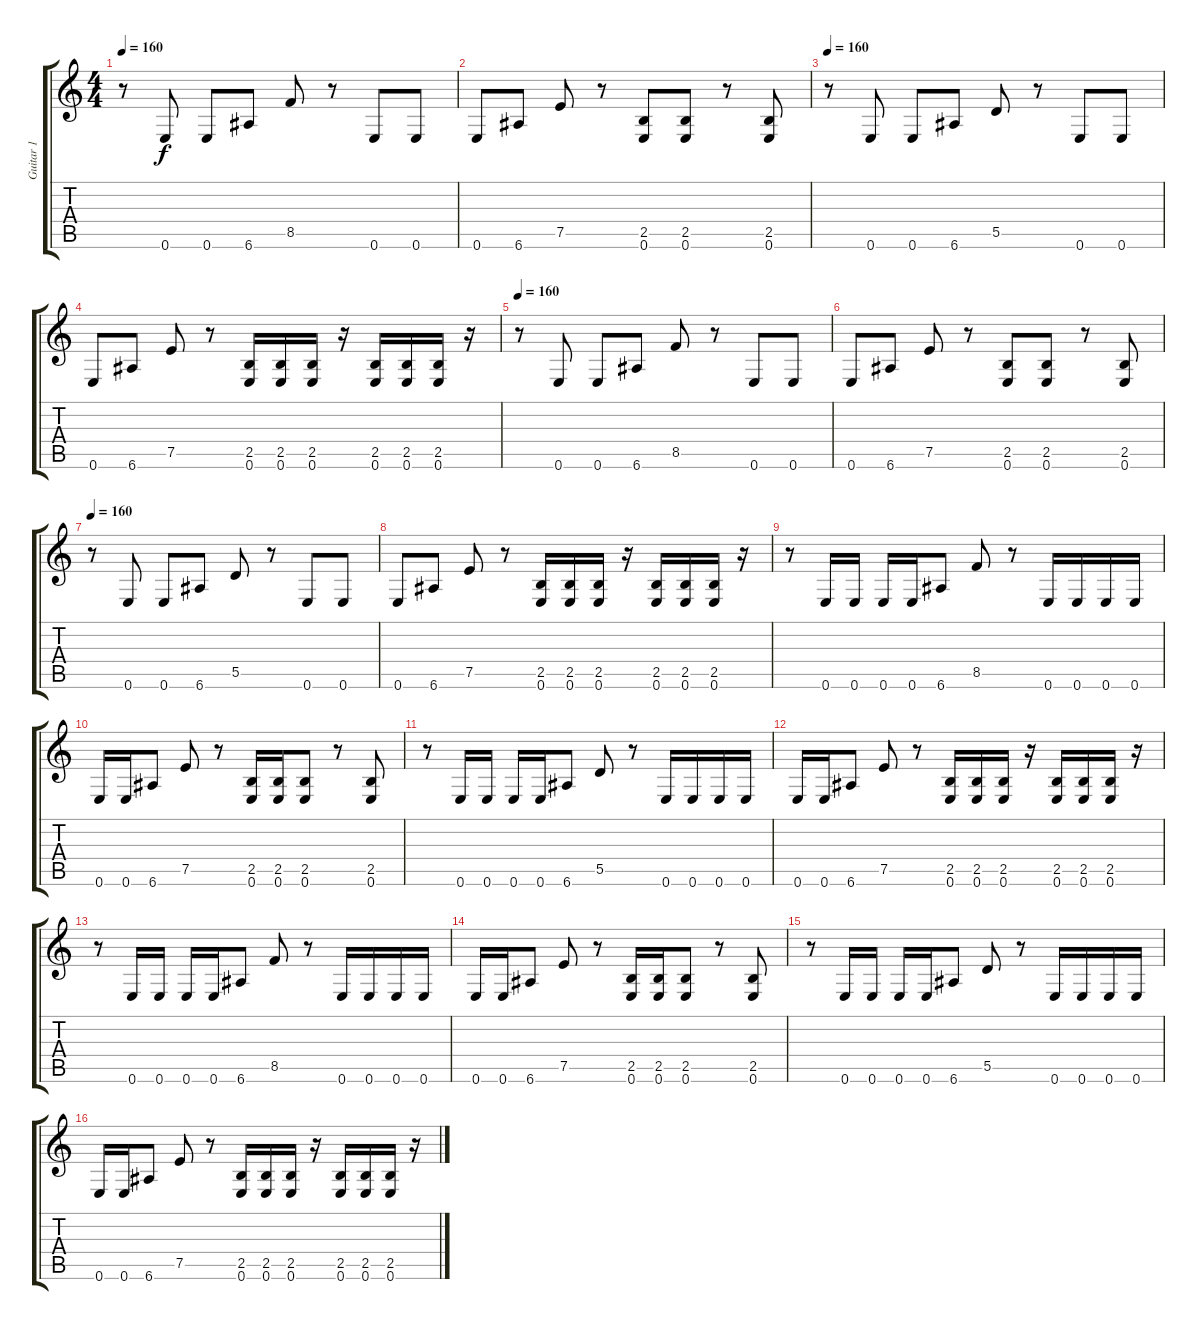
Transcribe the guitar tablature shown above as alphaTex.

\track ("Guitar 1" "Guitar 1") {instrument overdrivenguitar}
\staff {score tabs}
\tuning (E4 B3 G3 D3 A2 E2) {hide}
\ts (4 4)
\tempo 160
\clef g2
\ks c
r.8{dy f instrument overdrivenguitar} 0.6.8 0.6.8 6.6.8 8.5.8 r.8 0.6.8 0.6.8 |
0.6.8 6.6.8 7.5.8 r.8 (2.5 0.6).8 (2.5 0.6).8 r.8 (2.5 0.6).8 |
\tempo 160
r.8 0.6.8 0.6.8 6.6.8 5.5.8 r.8 0.6.8 0.6.8 |
0.6.8 6.6.8 7.5.8 r.8 (2.5 0.6).16 (2.5 0.6).16 (2.5 0.6).16 r.16 (2.5 0.6).16 (2.5 0.6).16 (2.5 0.6).16 r.16 |
\tempo 160
r.8 0.6.8 0.6.8 6.6.8 8.5.8 r.8 0.6.8 0.6.8 |
0.6.8 6.6.8 7.5.8 r.8 (2.5 0.6).8 (2.5 0.6).8 r.8 (2.5 0.6).8 |
\tempo 160
r.8 0.6.8 0.6.8 6.6.8 5.5.8 r.8 0.6.8 0.6.8 |
0.6.8 6.6.8 7.5.8 r.8 (2.5 0.6).16 (2.5 0.6).16 (2.5 0.6).16 r.16 (2.5 0.6).16 (2.5 0.6).16 (2.5 0.6).16 r.16 |
r.8 0.6.16 0.6.16 0.6.16 0.6.16 6.6.8 8.5.8 r.8 0.6.16 0.6.16 0.6.16 0.6.16 |
0.6.16 0.6.16 6.6.8 7.5.8 r.8 (2.5 0.6).16 (2.5 0.6).16 (2.5 0.6).8 r.8 (2.5 0.6).8 |
r.8 0.6.16 0.6.16 0.6.16 0.6.16 6.6.8 5.5.8 r.8 0.6.16 0.6.16 0.6.16 0.6.16 |
0.6.16 0.6.16 6.6.8 7.5.8 r.8 (2.5 0.6).16 (2.5 0.6).16 (2.5 0.6).16 r.16 (2.5 0.6).16 (2.5 0.6).16 (2.5 0.6).16 r.16 |
r.8 0.6.16 0.6.16 0.6.16 0.6.16 6.6.8 8.5.8 r.8 0.6.16 0.6.16 0.6.16 0.6.16 |
0.6.16 0.6.16 6.6.8 7.5.8 r.8 (2.5 0.6).16 (2.5 0.6).16 (2.5 0.6).8 r.8 (2.5 0.6).8 |
r.8 0.6.16 0.6.16 0.6.16 0.6.16 6.6.8 5.5.8 r.8 0.6.16 0.6.16 0.6.16 0.6.16 |
0.6.16 0.6.16 6.6.8 7.5.8 r.8 (2.5 0.6).16 (2.5 0.6).16 (2.5 0.6).16 r.16 (2.5 0.6).16 (2.5 0.6).16 (2.5 0.6).16 r.16
